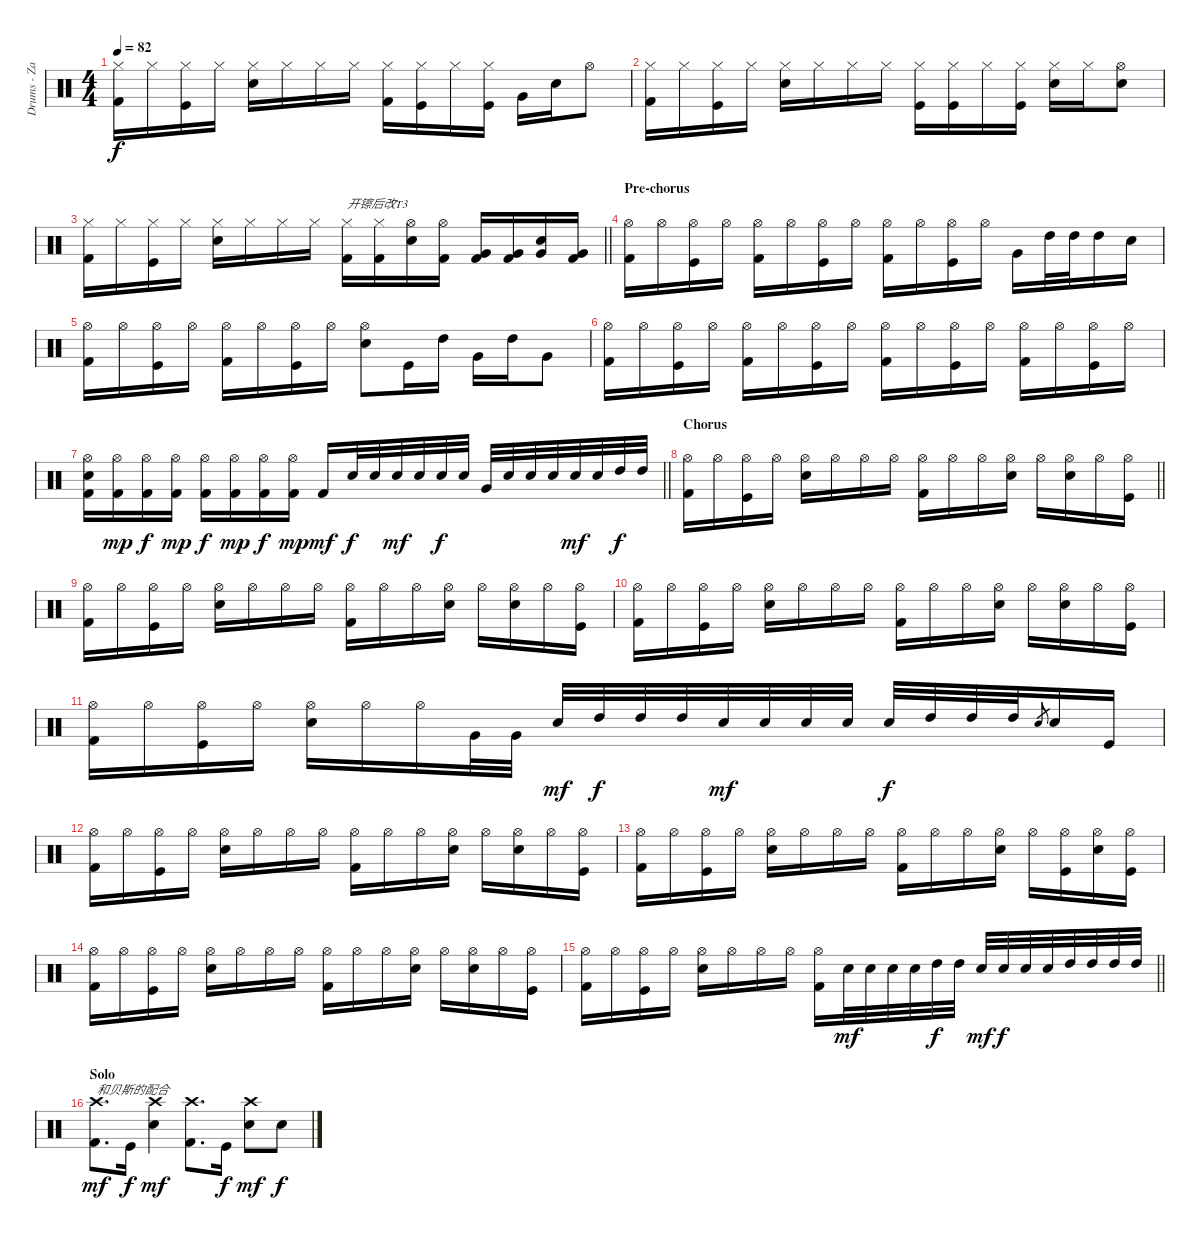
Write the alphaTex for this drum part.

\track ("Drums - Zac Farro" "Drums - Za") {instrument percussion}
\staff {score}
\articulation defaults
\ts (4 4)
\tempo 82
\clef neutral
\ks c
("Hi-Hat (closed)" "Kick (hit) 2").16{dy f} "Hi-Hat (closed)".16 ("Hi-Hat (closed)" "Kick (hit)").16 "Hi-Hat (closed)".16 ("Hi-Hat (closed)" "Snare (hit) 2").16 "Hi-Hat (closed)".16 "Hi-Hat (closed)".16 "Hi-Hat (closed)".16 ("Hi-Hat (closed)" "Kick (hit) 2").16 ("Hi-Hat (closed)" "Kick (hit)").16 "Hi-Hat (closed)".16 ("Hi-Hat (closed)" "Kick (hit)").16 "Very Low Tom (hit)".16 "Snare (hit) 2".16 "Hi-Hat (open)".8 |
("Hi-Hat (closed)" "Kick (hit) 2").16 "Hi-Hat (closed)".16 ("Hi-Hat (closed)" "Kick (hit)").16 "Hi-Hat (closed)".16 ("Hi-Hat (closed)" "Snare (hit) 2").16 "Hi-Hat (closed)".16 "Hi-Hat (closed)".16 "Hi-Hat (closed)".16 ("Hi-Hat (closed)" "Kick (hit)").16 ("Hi-Hat (closed)" "Kick (hit)").16 "Hi-Hat (closed)".16 ("Hi-Hat (closed)" "Kick (hit)").16 ("Hi-Hat (closed)" "Snare (hit) 2").16 "Hi-Hat (closed)".16 ("Hi-Hat (open)" "Snare (hit) 2").8 |
\barLineRight lightlight
("Hi-Hat (closed)" "Kick (hit) 2").16 "Hi-Hat (closed)".16 ("Hi-Hat (closed)" "Kick (hit)").16 "Hi-Hat (closed)".16 ("Hi-Hat (closed)" "Snare (hit) 2").16 "Hi-Hat (closed)".16 "Hi-Hat (closed)".16 "Hi-Hat (closed)".16 ("Hi-Hat (closed)" "Kick (hit) 2").16{txt "开镲后改T3"} ("Hi-Hat (closed)" "Kick (hit) 2").16 ("Hi-Hat (open)" "Snare (hit) 2").16 ("Hi-Hat (open)" "Kick (hit) 2").16 ("Very Low Tom (hit)" "Kick (hit) 2").16 ("Very Low Tom (hit)" "Kick (hit) 2").16 ("Very Low Tom (hit)" "Snare (hit) 2").16 ("Very Low Tom (hit)" "Kick (hit) 2").16 |
\section ("" "Pre-chorus")
("Kick (hit) 2" "Hi-Hat (open)").16 "Hi-Hat (open)".16 ("Hi-Hat (open)" "Kick (hit)").16 "Hi-Hat (open)".16 ("Kick (hit) 2" "Hi-Hat (open)").16 "Hi-Hat (open)".16 ("Hi-Hat (open)" "Kick (hit)").16 "Hi-Hat (open)".16 ("Kick (hit) 2" "Hi-Hat (open)").16 "Hi-Hat (open)".16 ("Hi-Hat (open)" "Kick (hit)").16 "Hi-Hat (open)".16 "Very Low Tom (hit)".16 "High Tom (hit)".32 "High Tom (hit)".32 "High Tom (hit)".16 "Snare (hit) 2".16 |
("Kick (hit) 2" "Hi-Hat (open)").16 "Hi-Hat (open)".16 ("Hi-Hat (open)" "Kick (hit)").16 "Hi-Hat (open)".16 ("Kick (hit) 2" "Hi-Hat (open)").16 "Hi-Hat (open)".16 ("Hi-Hat (open)" "Kick (hit)").16 "Hi-Hat (open)".16 ("Snare (hit) 2" "Hi-Hat (open)").8 "Kick (hit)".16 "High Tom (hit)".16 "Very Low Tom (hit)".16 "High Tom (hit)".16 "Very Low Tom (hit)".8 |
("Kick (hit) 2" "Hi-Hat (open)").16 "Hi-Hat (open)".16 ("Hi-Hat (open)" "Kick (hit)").16 "Hi-Hat (open)".16 ("Kick (hit) 2" "Hi-Hat (open)").16 "Hi-Hat (open)".16 ("Hi-Hat (open)" "Kick (hit)").16 "Hi-Hat (open)".16 ("Kick (hit) 2" "Hi-Hat (open)").16 "Hi-Hat (open)".16 ("Hi-Hat (open)" "Kick (hit)").16 "Hi-Hat (open)".16 ("Kick (hit) 2" "Hi-Hat (open)").16 "Hi-Hat (open)".16 ("Hi-Hat (open)" "Kick (hit)").16 "Hi-Hat (open)".16 |
\barLineRight lightlight
("Hi-Hat (open)" "Kick (hit) 2" "Snare (hit) 2").16 ("Hi-Hat (open)" "Kick (hit) 2").16{dy mp} ("Hi-Hat (open)" "Kick (hit) 2").16{dy f} ("Hi-Hat (open)" "Kick (hit) 2").16{dy mp} ("Hi-Hat (open)" "Kick (hit) 2").16{dy f} ("Hi-Hat (open)" "Kick (hit) 2").16{dy mp} ("Hi-Hat (open)" "Kick (hit) 2").16{dy f} ("Hi-Hat (open)" "Kick (hit) 2").16{dy mp} "Kick (hit) 2".16{dy mf beam Up} "Snare (hit) 2".32{dy f beam Up} "Snare (hit) 2".32{beam Up} "Snare (hit) 2".32{dy mf beam Up} "Snare (hit) 2".32{beam Up} "Snare (hit) 2".32{dy f beam Up} "Snare (hit) 2".32{beam Up} "Very Low Tom (hit)".32{beam Up} "Snare (hit) 2".32{beam Up} "Snare (hit) 2".32{beam Up} "Snare (hit) 2".32{beam Up} "Snare (hit) 2".32{dy mf beam Up} "Snare (hit) 2".32{beam Up} "High Tom (hit)".32{dy f beam Up} "High Tom (hit)".32{beam Up} |
\section ("" "Chorus")
\barLineRight lightlight
("Kick (hit) 2" "Hi-Hat (open)").16 "Hi-Hat (open)".16 ("Hi-Hat (open)" "Kick (hit)").16 "Hi-Hat (open)".16 ("Hi-Hat (open)" "Snare (hit) 2").16 "Hi-Hat (open)".16 "Hi-Hat (open)".16 "Hi-Hat (open)".16 ("Kick (hit) 2" "Hi-Hat (open)").16 "Hi-Hat (open)".16 "Hi-Hat (open)".16 ("Hi-Hat (open)" "Snare (hit) 2").16 "Hi-Hat (open)".16 ("Hi-Hat (open)" "Snare (hit) 2").16 "Hi-Hat (open)".16 ("Hi-Hat (open)" "Kick (hit)").16 |
\section ("" "")
("Hi-Hat (open)" "Kick (hit) 2").16 "Hi-Hat (open)".16 ("Hi-Hat (open)" "Kick (hit)").16 "Hi-Hat (open)".16 ("Hi-Hat (open)" "Snare (hit) 2").16 "Hi-Hat (open)".16 "Hi-Hat (open)".16 "Hi-Hat (open)".16 ("Kick (hit) 2" "Hi-Hat (open)").16 "Hi-Hat (open)".16 "Hi-Hat (open)".16 ("Hi-Hat (open)" "Snare (hit) 2").16 "Hi-Hat (open)".16 ("Hi-Hat (open)" "Snare (hit) 2").16 "Hi-Hat (open)".16 ("Hi-Hat (open)" "Kick (hit)").16 |
("Hi-Hat (open)" "Kick (hit) 2").16 "Hi-Hat (open)".16 ("Hi-Hat (open)" "Kick (hit)").16 "Hi-Hat (open)".16 ("Hi-Hat (open)" "Snare (hit) 2").16 "Hi-Hat (open)".16 "Hi-Hat (open)".16 "Hi-Hat (open)".16 ("Kick (hit) 2" "Hi-Hat (open)").16 "Hi-Hat (open)".16 "Hi-Hat (open)".16 ("Hi-Hat (open)" "Snare (hit) 2").16 "Hi-Hat (open)".16 ("Hi-Hat (open)" "Snare (hit) 2").16 "Hi-Hat (open)".16 ("Hi-Hat (open)" "Kick (hit)").16 |
("Hi-Hat (open)" "Kick (hit) 2").16 "Hi-Hat (open)".16 ("Hi-Hat (open)" "Kick (hit)").16 "Hi-Hat (open)".16 ("Hi-Hat (open)" "Snare (hit) 2").16 "Hi-Hat (open)".16 "Hi-Hat (open)".16 "Very Low Tom (hit)".32 "Very Low Tom (hit)".32 "Snare (hit) 2".32{dy mf beam Up} "High Tom (hit)".32{dy f beam Up} "High Tom (hit)".32{beam Up} "High Tom (hit)".32{beam Up} "Snare (hit) 2".32{dy mf beam Up} "Snare (hit) 2".32{beam Up} "Snare (hit) 2".32{beam Up} "Snare (hit) 2".32{beam Up} "Snare (hit) 2".32{dy f beam Up} "High Tom (hit)".32{beam Up} "High Tom (hit)".32{beam Up} "High Tom (hit)".32{beam Up} "Snare (hit) 2".8{gr} "Snare (hit) 2".16{beam Up} "Kick (hit)".16{beam Up} |
("Hi-Hat (open)" "Kick (hit) 2").16 "Hi-Hat (open)".16 ("Hi-Hat (open)" "Kick (hit)").16 "Hi-Hat (open)".16 ("Hi-Hat (open)" "Snare (hit) 2").16 "Hi-Hat (open)".16 "Hi-Hat (open)".16 "Hi-Hat (open)".16 ("Kick (hit) 2" "Hi-Hat (open)").16 "Hi-Hat (open)".16 "Hi-Hat (open)".16 ("Hi-Hat (open)" "Snare (hit) 2").16 "Hi-Hat (open)".16 ("Hi-Hat (open)" "Snare (hit) 2").16 "Hi-Hat (open)".16 ("Hi-Hat (open)" "Kick (hit)").16 |
("Hi-Hat (open)" "Kick (hit) 2").16 "Hi-Hat (open)".16 ("Hi-Hat (open)" "Kick (hit)").16 "Hi-Hat (open)".16 ("Hi-Hat (open)" "Snare (hit) 2").16 "Hi-Hat (open)".16 "Hi-Hat (open)".16 "Hi-Hat (open)".16 ("Kick (hit) 2" "Hi-Hat (open)").16 "Hi-Hat (open)".16 "Hi-Hat (open)".16 ("Hi-Hat (open)" "Snare (hit) 2").16 "Hi-Hat (open)".16 ("Hi-Hat (open)" "Kick (hit)").16 ("Hi-Hat (open)" "Snare (hit) 2").16 ("Hi-Hat (open)" "Kick (hit)").16 |
("Hi-Hat (open)" "Kick (hit) 2").16 "Hi-Hat (open)".16 ("Hi-Hat (open)" "Kick (hit)").16 "Hi-Hat (open)".16 ("Hi-Hat (open)" "Snare (hit) 2").16 "Hi-Hat (open)".16 "Hi-Hat (open)".16 "Hi-Hat (open)".16 ("Kick (hit) 2" "Hi-Hat (open)").16 "Hi-Hat (open)".16 "Hi-Hat (open)".16 ("Hi-Hat (open)" "Snare (hit) 2").16 "Hi-Hat (open)".16 ("Hi-Hat (open)" "Snare (hit) 2").16 "Hi-Hat (open)".16 ("Hi-Hat (open)" "Kick (hit)").16 |
\barLineRight lightlight
("Hi-Hat (open)" "Kick (hit) 2").16 "Hi-Hat (open)".16 ("Hi-Hat (open)" "Kick (hit)").16 "Hi-Hat (open)".16 ("Hi-Hat (open)" "Snare (hit) 2").16 "Hi-Hat (open)".16 "Hi-Hat (open)".16 "Hi-Hat (open)".16 ("Hi-Hat (open)" "Kick (hit) 2").16 "Snare (hit) 2".32{dy mf} "Snare (hit) 2".32 "Snare (hit) 2".32 "Snare (hit) 2".32 "High Tom (hit)".32{dy f} "High Tom (hit)".32 "Snare (hit) 2".32{dy mf beam Up} "Snare (hit) 2".32{dy f beam Up} "Snare (hit) 2".32{beam Up} "Snare (hit) 2".32{beam Up} "High Tom (hit)".32{beam Up} "High Tom (hit)".32{beam Up} "High Tom (hit)".32{beam Up} "High Tom (hit)".32{beam Up} |
\section ("" "Solo")
("Crash high (hit)" "Kick (hit) 2").8{d txt "和贝斯的配合" dy mf} "Kick (hit)".16{dy f} ("Crash high (hit)" "Snare (hit) 2").4{dy mf} ("Crash high (hit)" "Kick (hit) 2").8{d} "Kick (hit)".16{dy f} ("Crash high (hit)" "Snare (hit) 2").8{dy mf} "Snare (hit) 2".8{dy f}
